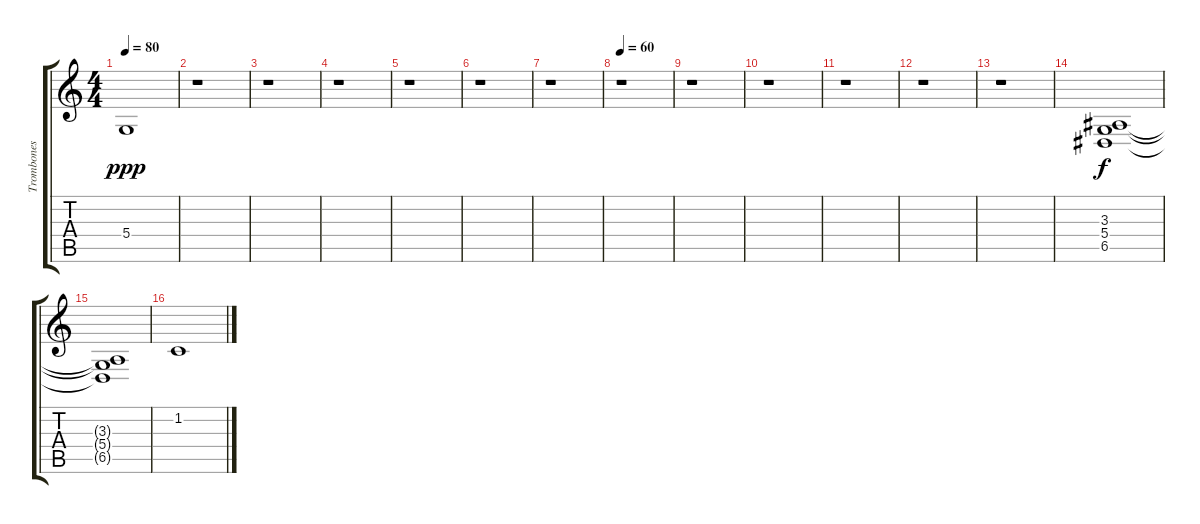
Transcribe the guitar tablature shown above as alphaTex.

\track ("Trombones           " "Trombones ") {instrument trombone}
\staff {score tabs}
\tuning (E4 B3 G3 D3 A2 E2) {hide}
\ts (4 4)
\tempo 80
\clef g2
\ks c
5.4.1{dy ppp} |
r.1 |
r.1 |
r.1{volume 11} |
r.1 |
r.1 |
r.1 |
\tempo 60
r.1 |
r.1 |
r.1 |
r.1 |
r.1 |
r.1 |
(3.3 5.4 6.5).1{dy f} |
(3.3{t} 5.4{t} 6.5{t}).1 |
1.2.1
